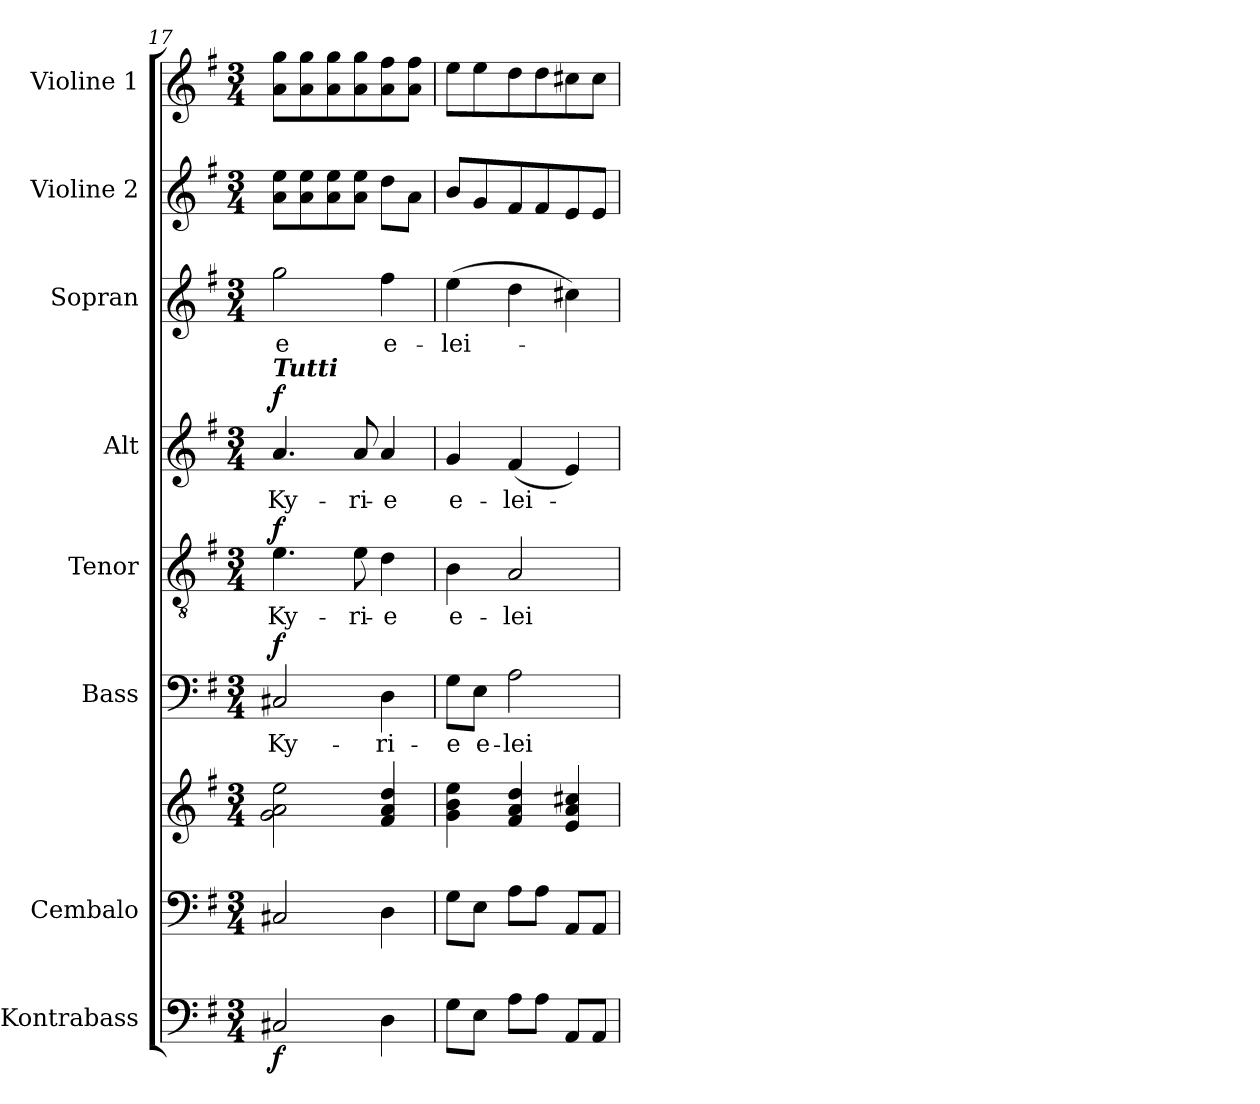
**kern	**dynam	**kern	**kern	**kern	**text	**dynam	**kern	**text	**dynam	**kern	**text	**dynam	**kern	**text	**kern	**kern
*part8	*part8	*part7	*part7	*part6	*part6	*part6	*part5	*part5	*part5	*part4	*part4	*part4	*part3	*part3	*part2	*part1
*staff9	*staff9	*staff8	*staff7	*staff6	*staff6	*staff6	*staff5	*staff5	*staff5	*staff4	*staff4	*staff4	*staff3	*staff3	*staff2	*staff1
*I"Kontrabass	*	*I"Cembalo	*	*I"Bass	*	*	*I"Tenor	*	*	*I"Alt	*	*	*I"Sopran	*	*I"Violine 2	*I"Violine 1
*I'Kb.	*	*I'Cemb.	*	*I'B.	*	*	*I'T.	*	*	*I'A.	*	*	*I'S.	*	*I'Vl. 2	*I'Vl. 1
*clefF4	*	*clefF4	*clefG2	*clefF4	*	*	*clefGv2	*	*	*clefG2	*	*	*clefG2	*	*clefG2	*clefG2
*ITrd7c12	*	*	*	*	*	*	*	*	*	*	*	*	*	*	*	*
*k[f#]	*	*k[f#]	*k[f#]	*k[f#]	*	*	*k[f#]	*	*	*k[f#]	*	*	*k[f#]	*	*k[f#]	*k[f#]
*G:	*	*G:	*G:	*G:	*	*	*G:	*	*	*G:	*	*	*G:	*	*G:	*G:
*M3/4	*	*M3/4	*M3/4	*M3/4	*	*	*M3/4	*	*	*M3/4	*	*	*M3/4	*	*M3/4	*M3/4
=17	=17	=17	=17	=17	=17	=17	=17	=17	=17	=17	=17	=17	=17	=17	=17	=17
!	!	!	!	!	!	!	!	!	!	!LO:TX:a:Bi:t=Tutti	!	!	!	!	!	!
!	!LO:DY:b	!	!	!	!LO:LY:b	!LO:DY:a	!	!LO:LY:b	!LO:DY:a	!	!LO:LY:b	!LO:DY:a	!	!LO:LY:b	!	!
2CC#X/	f	2C#X/	2g\ 2a\ 2ee\	2C#X/	Ky-	f	4.e\	Ky-	f	4.a/	Ky-	f	2gg\	-e	8a\ 8ee\L	8a\ 8gg\L
.	.	.	.	.	.	.	.	.	.	.	.	.	.	.	8a\ 8ee\	8a\ 8gg\
.	.	.	.	.	.	.	.	.	.	.	.	.	.	.	8a\ 8ee\	8a\ 8gg\
!	!	!	!	!	!	!	!	!LO:LY:b	!	!	!LO:LY:b	!	!	!	!	!
.	.	.	.	.	.	.	8e\	-ri-	.	8a/	-ri-	.	.	.	8a\ 8ee\J	8a\ 8gg\
!	!	!	!	!	!LO:LY:b	!	!	!LO:LY:b	!	!	!LO:LY:b	!	!	!LO:LY:b	!	!
4DD\	.	4D\	4f#/ 4a/ 4dd/	4D\	-ri-	.	4d\	-e	.	4a/	-e	.	4ff#\	e-	8dd\L	8a\ 8ff#\
.	.	.	.	.	.	.	.	.	.	.	.	.	.	.	8a\J	8a\ 8ff#\J
=18	=18	=18	=18	=18	=18	=18	=18	=18	=18	=18	=18	=18	=18	=18	=18	=18
!	!	!	!	!	!LO:LY:b	!	!	!LO:LY:b	!	!	!LO:LY:b	!	!	!LO:LY:b	!	!
8GG\L	.	8G\L	4g\ 4b\ 4ee\	8G\L	-e	.	4B\	e-	.	4g/	e-	.	(>4ee\	-lei-	8b/L	8ee\L
!	!	!	!	!	!LO:LY:b	!	!	!	!	!	!	!	!	!	!	!
8EE\J	.	8E\J	.	8E\J	e-	.	.	.	.	.	.	.	.	.	8g/	8ee\
!	!	!	!	!	!LO:LY:b	!	!	!LO:LY:b	!	!	!LO:LY:b	!	!	!	!	!
8AA\L	.	8A\L	4f#/ 4a/ 4dd/	2A\	-lei-	.	2A/	-lei-	.	(<4f#/	-lei-	.	4dd\	.	8f#/	8dd\
8AA\J	.	8A\J	.	.	.	.	.	.	.	.	.	.	.	.	8f#/	8dd\
8AAA/L	.	8AA/L	4e/ 4a/ 4cc#X/	.	.	.	.	.	.	4e/)	.	.	4cc#X\)	.	8e/	8cc#X\
8AAA/J	.	8AA/J	.	.	.	.	.	.	.	.	.	.	.	.	8e/J	8cc#\J
=	=	=	=	=	=	=	=	=	=	=	=	=	=	=	=	=
*-	*-	*-	*-	*-	*-	*-	*-	*-	*-	*-	*-	*-	*-	*-	*-	*-
